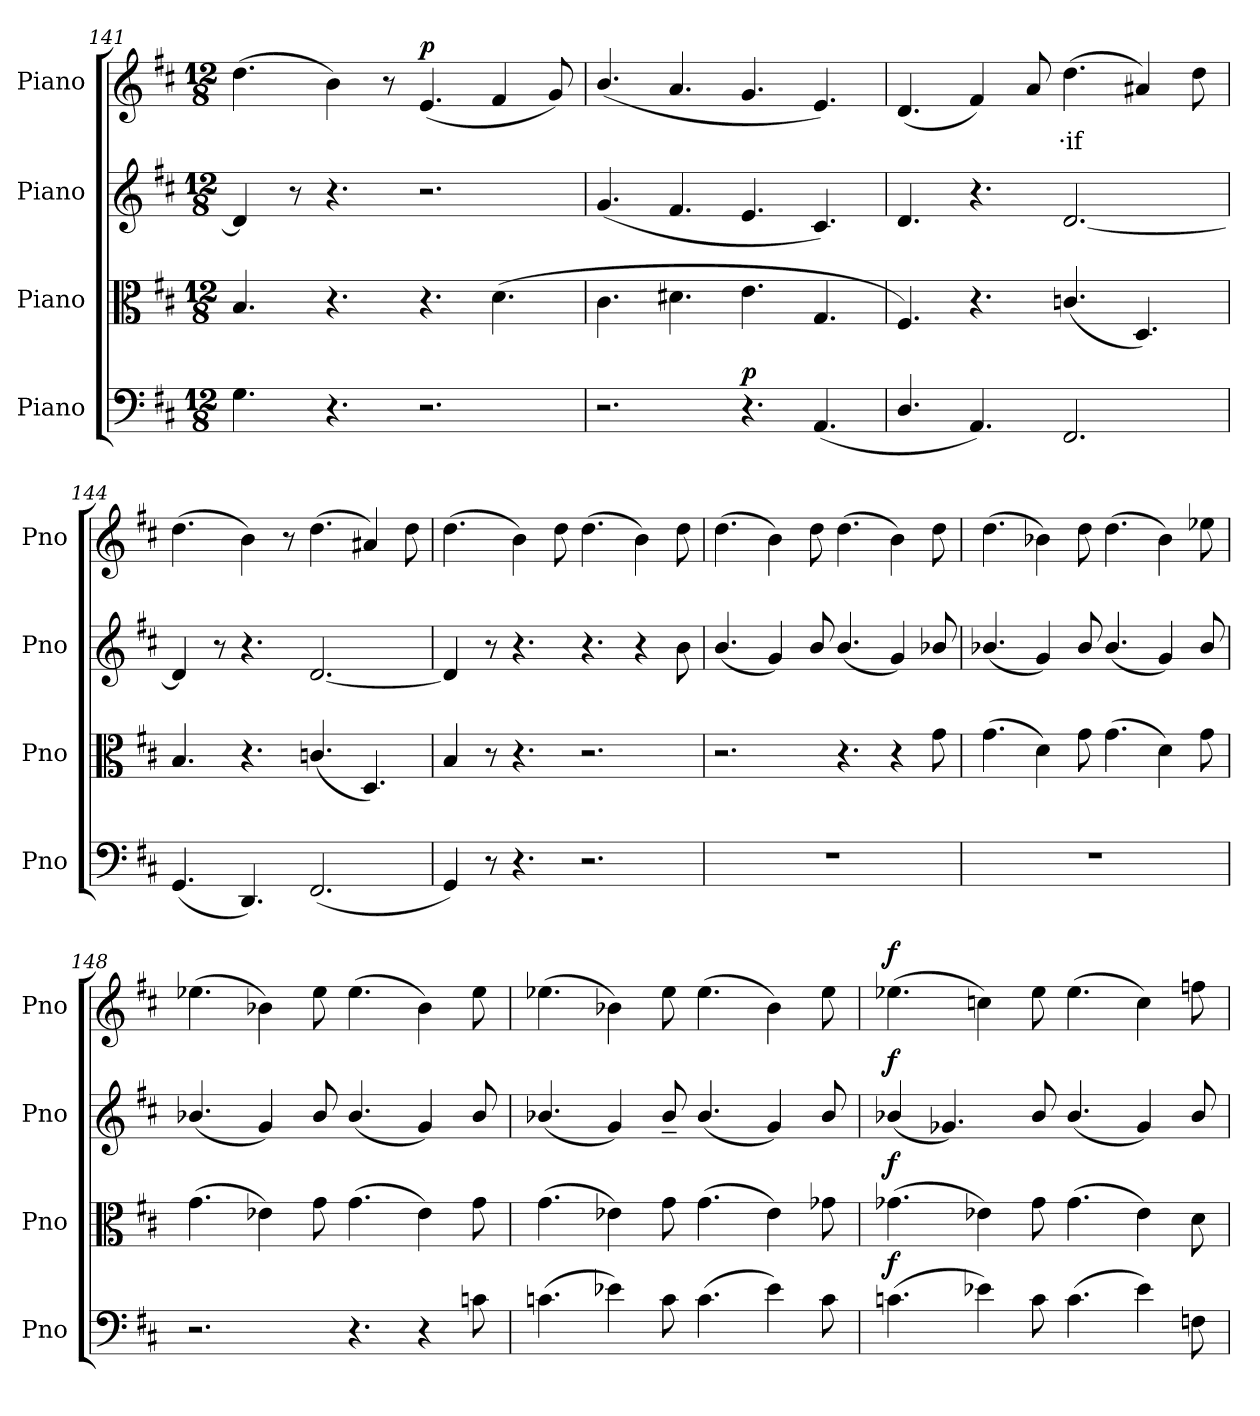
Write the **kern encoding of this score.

**kern	**dynam	**kern	**dynam	**kern	**dynam	**kern	**text	**dynam
*part4	*part4	*part3	*part3	*part2	*part2	*part1	*part1	*part1
*staff4	*staff4	*staff3	*staff3	*staff2	*staff2	*staff1	*staff1	*staff1
*I"Piano	*	*I"Piano	*	*I"Piano	*	*I"Piano	*	*
*I'Pno	*	*I'Pno	*	*I'Pno	*	*I'Pno	*	*
*clefF4	*	*clefC3	*	*clefG2	*	*clefG2	*	*
*k[f#c#]	*	*k[f#c#]	*	*k[f#c#]	*	*k[f#c#]	*	*
*M12/8	*	*M12/8	*	*M12/8	*	*M12/8	*	*
=141	=141	=141	=141	=141	=141	=141	=141	=141
4.G\	.	4.B/	.	4d/]	.	(4.dd\	.	.
.	.	.	.	8r	.	.	.	.
4.r	.	4.r	.	4.r	.	4b\)	.	.
.	.	.	.	.	.	8r	.	.
!	!	!	!	!	!	!	!	!LO:DY:a
2.r	.	4.r	.	2.r	.	(4.e/	.	p
.	.	(4.d\	.	.	.	4f#/	.	.
.	.	.	.	.	.	8g/)	.	.
!!LO:LB:g=z
=142	=142	=142	=142	=142	=142	=142	=142	=142
2.r	.	4.c#\	.	(4.g/	.	(4.b/	.	.
.	.	4.d#X\	.	4.f#/	.	4.a/	.	.
!	!LO:DY:a	!	!	!	!	!	!	!
4.r	p	4.e\	.	4.e/	.	4.g/	.	.
(4.AA/	.	4.G/	.	4.c#/)	.	4.e/)	.	.
=143	=143	=143	=143	=143	=143	=143	=143	=143
4.D/	.	4.F#/)	.	4.d/	.	(4.d/	.	.
4.AA/)	.	4.r	.	4.r	.	4f#/)	.	.
.	.	.	.	.	.	8a/	.	.
!	!	!	!	!	!	!	!LO:LY:b	!
2.FF#/	.	(4.cn/	.	[2.d/	.	(4.dd\	·if	.
.	.	4.D/)	.	.	.	4a#X/)	.	.
.	.	.	.	.	.	8dd\	.	.
=144	=144	=144	=144	=144	=144	=144	=144	=144
(4.GG/	.	4.B/	.	4d/]	.	(4.dd\	.	.
.	.	.	.	8r	.	.	.	.
4.DD/)	.	4.r	.	4.r	.	4b\)	.	.
.	.	.	.	.	.	8r	.	.
(2.FF#/	.	(4.cn/	.	[2.d/	.	(4.dd\	.	.
.	.	4.D/)	.	.	.	4a#X/)	.	.
.	.	.	.	.	.	8dd\	.	.
=145	=145	=145	=145	=145	=145	=145	=145	=145
4GG/)	.	4B/	.	4d/]	.	(4.dd\	.	.
8r	.	8r	.	8r	.	.	.	.
4.r	.	4.r	.	4.r	.	4b\)	.	.
.	.	.	.	.	.	8dd\	.	.
2.r	.	2.r	.	4.r	.	(4.dd\	.	.
.	.	.	.	4r	.	4b\)	.	.
.	.	.	.	8b\	.	8dd\	.	.
=146	=146	=146	=146	=146	=146	=146	=146	=146
1.r	.	2.r	.	(4.b/	.	(4.dd\	.	.
.	.	.	.	4g/)	.	4b\)	.	.
.	.	.	.	8b/	.	8dd\	.	.
.	.	4.r	.	(4.b/	.	(4.dd\	.	.
.	.	4r	.	4g/)	.	4b\)	.	.
.	.	8g\	.	8b-X/	.	8dd\	.	.
=147	=147	=147	=147	=147	=147	=147	=147	=147
1.r	.	(4.g\	.	(4.b-X/	.	(4.dd\	.	.
.	.	4d\)	.	4g/)	.	4b-X\)	.	.
.	.	8g\	.	8b-/	.	8dd\	.	.
.	.	(4.g\	.	(4.b-/	.	(4.dd\	.	.
.	.	4d\)	.	4g/)	.	4b-\)	.	.
.	.	8g\	.	8b-/	.	8ee-X\	.	.
=148	=148	=148	=148	=148	=148	=148	=148	=148
2.r	.	(4.g\	.	(4.b-X/	.	(4.ee-X\	.	.
.	.	4e-X\)	.	4g/)	.	4b-X\)	.	.
.	.	8g\	.	8b-/	.	8ee-\	.	.
4.r	.	(4.g\	.	(4.b-/	.	(4.ee-\	.	.
4r	.	4e-\)	.	4g/)	.	4b-\)	.	.
8cn\	.	8g\	.	8b-/	.	8ee-\	.	.
!!LO:LB:g=z
=149	=149	=149	=149	=149	=149	=149	=149	=149
(4.cn\	.	(4.g\	.	(4.b-X/	.	(4.ee-X\	.	.
4e-X\)	.	4e-X\)	.	4g/)	.	4b-X\)	.	.
8c\	.	8g\	.	8b-~/	.	8ee-\	.	.
(4.c\	.	(4.g\	.	(4.b-/	.	(4.ee-\	.	.
4e-\)	.	4e-\)	.	4g/)	.	4b-\)	.	.
8c\	.	8g-X\	.	8b-/	.	8ee-\	.	.
=150	=150	=150	=150	=150	=150	=150	=150	=150
!	!LO:DY:a	!	!LO:DY:a	!	!LO:DY:a	!	!	!LO:DY:a
(4.cn\	f	(4.g-X\	f	(4b-X/	f	(4.ee-X\	.	f
.	.	.	.	4.g-X/)	.	.	.	.
4e-X\)	.	4e-X\)	.	.	.	4ccn\)	.	.
8c\	.	8g-\	.	8b-/	.	8ee-\	.	.
(4.c\	.	(4.g-\	.	(4.b-/	.	(4.ee-\	.	.
4e-\)	.	4e-\)	.	4g-/)	.	4cc\)	.	.
8Fn\	.	8d\	.	8b-/	.	8ffn\	.	.
=	=	=	=	=	=	=	=	=
*-	*-	*-	*-	*-	*-	*-	*-	*-
